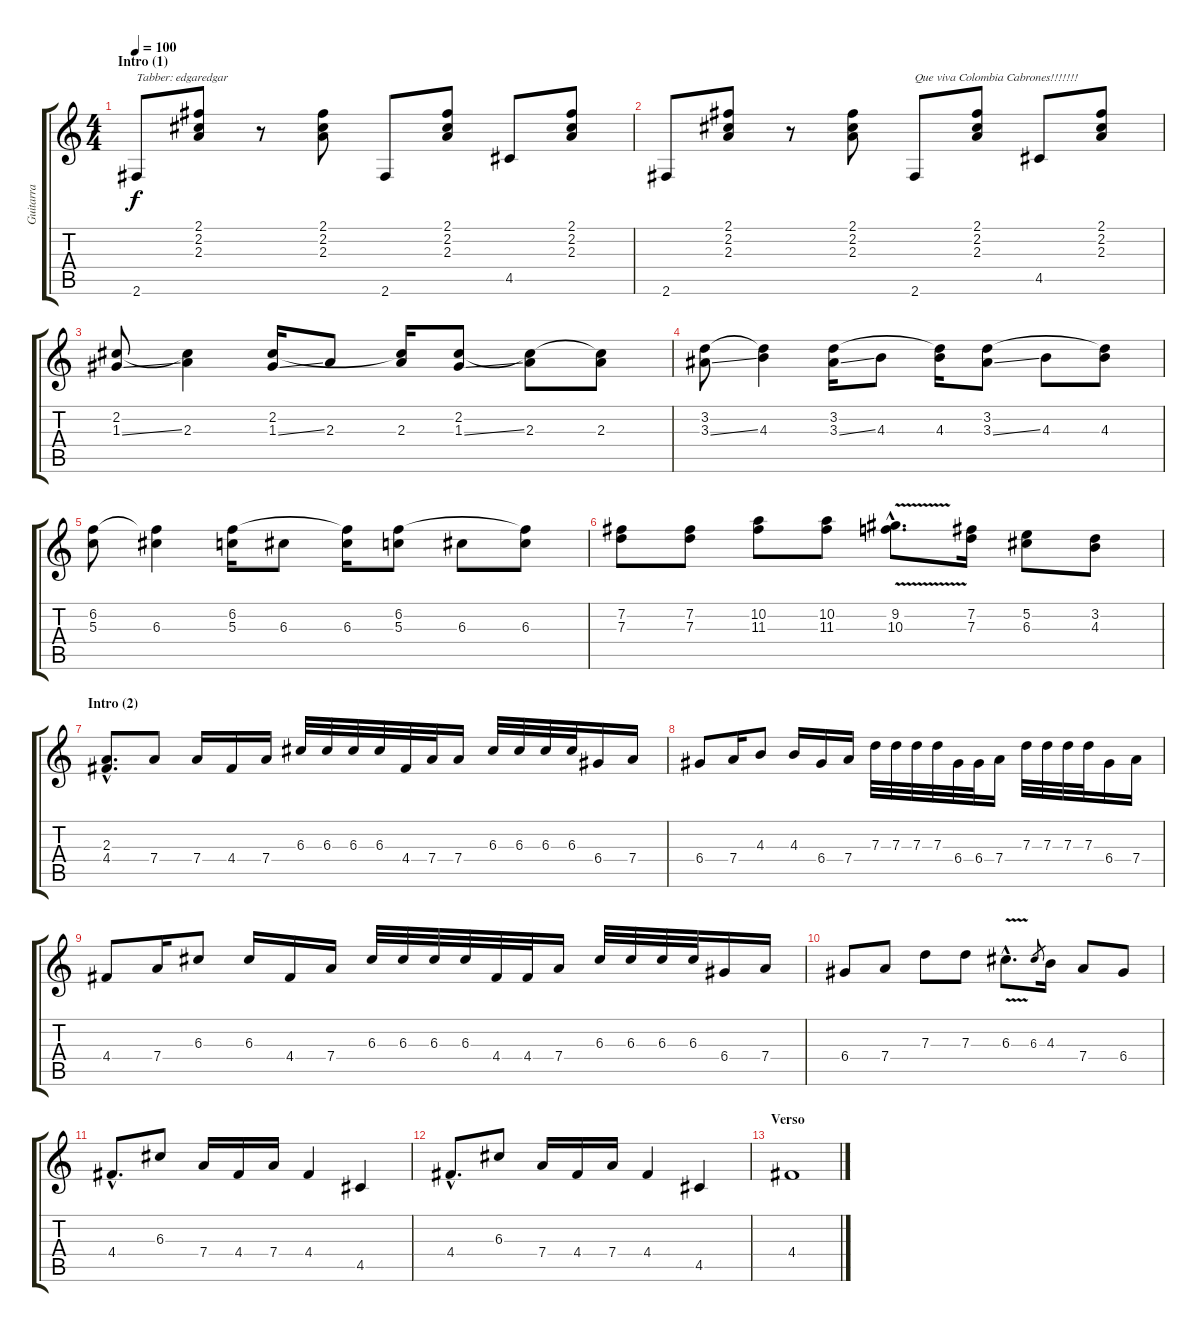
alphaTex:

\track ("Guitarra" "Guitarra") {instrument electricguitarclean}
\staff {score tabs}
\tuning (E4 B3 G3 D3 A2 E2) {hide}
\ts (4 4)
\section ("" "Intro (1)")
\tempo 100
\clef g2
\ks c
2.6.8{txt "Tabber: edgaredgar" dy f instrument electricguitarclean} (2.1 2.2 2.3).8 r.8 (2.1 2.2 2.3).8 2.6.8 (2.1 2.2 2.3).8 4.5.8 (2.1 2.2 2.3).8 |
2.6.8 (2.1 2.2 2.3).8 r.8 (2.1 2.2 2.3).8 2.6.8{txt "Que viva Colombia Cabrones!!!!!!!"} (2.1 2.2 2.3).8 4.5.8 (2.1 2.2 2.3).8 |
(2.2 1.3{ss}).8 (2.2{t} 2.3).4 (2.2 1.3{ss}).16 2.3.8 (2.2{t} 2.3).16 (2.2 1.3{ss}).8 (2.2{t} 2.3).8 (2.2{t} 2.3).8 |
(3.2 3.3{ss}).8 (3.2{t} 4.3).4 (3.2 3.3{ss}).16 4.3.8 (3.2{t} 4.3).16 (3.2 3.3{ss}).8 4.3.8 (3.2{t} 4.3).8 |
(6.2 5.3).8 (6.2{t} 6.3).4 (6.2 5.3).16 6.3.8 (6.2{t} 6.3).16 (6.2 5.3).8 6.3.8 (6.2{t} 6.3).8 |
(7.2 7.3).8 (7.2 7.3).8 (10.2 11.3).8 (10.2 11.3).8 (9.2{v hac} 10.3{v hac}).8{d} (7.2 7.3).16 (5.2 6.3).8 (3.2 4.3).8 |
\section ("" "Intro (2)")
(2.3{hac} 4.4{hac}).8{d} 7.4.8 7.4.16 4.4.16 7.4.16 6.3.32 6.3.32 6.3.32 6.3.32 4.4.32 7.4.32 7.4.16 6.3.32 6.3.32 6.3.32 6.3.32 6.4.16 7.4.16 |
6.4.8 7.4.16 4.3.8 4.3.16 6.4.16 7.4.16 7.3.32 7.3.32 7.3.32 7.3.32 6.4.32 6.4.32 7.4.16 7.3.32 7.3.32 7.3.32 7.3.32 6.4.16 7.4.16 |
4.4.8 7.4.16 6.3.8 6.3.16 4.4.16 7.4.16 6.3.32 6.3.32 6.3.32 6.3.32 4.4.32 4.4.32 7.4.16 6.3.32 6.3.32 6.3.32 6.3.32 6.4.16 7.4.16 |
6.4.8 7.4.8 7.3.8 7.3.8 6.3{v hac}.8{d} 6.3.8{gr} 4.3.16 7.4.8 6.4.8 |
4.4{hac}.8{d} 6.3.8 7.4.16 4.4.16 7.4.16 4.4.4 4.5.4 |
4.4{hac}.8{d} 6.3.8 7.4.16 4.4.16 7.4.16 4.4.4 4.5.4 |
\section ("" "Verso ")
4.4.1
